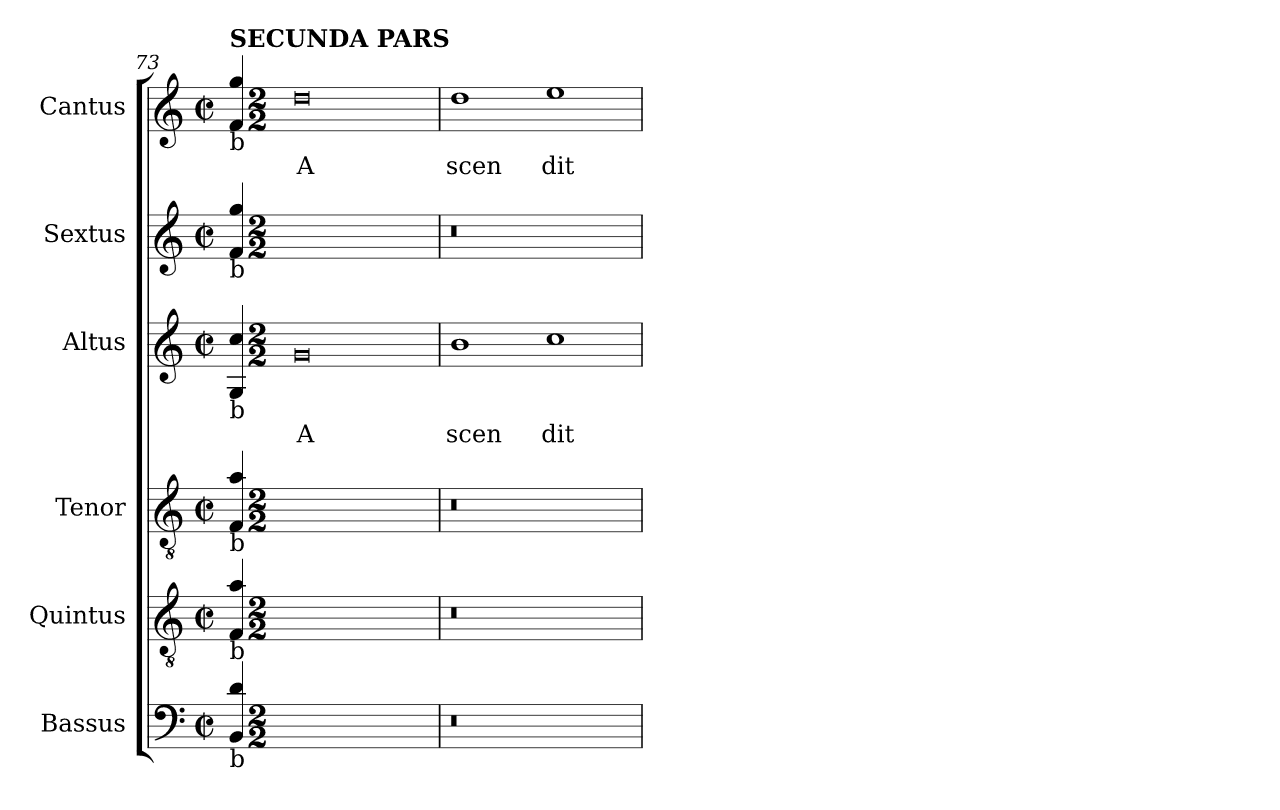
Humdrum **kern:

**kern	**kern	**kern	**kern	**text	**kern	**kern	**text
*part6	*part5	*part4	*part3	*part3	*part2	*part1	*part1
*staff6	*staff5	*staff4	*staff3	*staff3	*staff2	*staff1	*staff1
*I"Bassus	*I"Quintus	*I"Tenor	*I"Altus	*	*I"Sextus	*I"Cantus	*
!!LO:LB:g=z
*clefF4	*clefGv2	*clefGv2	*clefG2	*	*clefG2	*clefG2	*
*k[]	*k[]	*k[]	*k[]	*	*k[]	*k[]	*
*C:	*C:	*C:	*C:	*	*C:	*C:	*
*M2/2	*M2/2	*M2/2	*M2/2	*	*M2/2	*M2/2	*
*met(c|)	*met(c|)	*met(c|)	*met(c|)	*	*met(c|)	*met(c|)	*
=73	=73	=73	=73	=73	=73	=73	=73
!	!	!	!	!	!	!LO:TX:a:B:t=SECUNDA PARS	!
!	!	!	!	!	!	!LO:TX:b:t=b	!
!	!	!	!	!	!LO:TX:b:t=b	!	!
!	!	!	!LO:TX:b:t=b	!	!	!	!
!	!	!LO:TX:b:t=b	!	!	!	!	!
!	!LO:TX:b:t=b	!	!	!	!	!	!
!LO:TX:b:t=b	!	!	!	!	!	!	!
4d/ 4BB/	4a/ 4F/	4a/ 4F/	4cc/ 4G/	.	4gg/ 4f/	4gg/ 4f/	.
*M2/2	*M2/2	*M2/2	*M2/2	*	*M2/2	*M2/2	*
*met(c|)	*met(c|)	*met(c|)	*met(c|)	*	*met(c|)	*met(c|)	*
!	!	!	!	!LO:LY:b:cj	!	!	!LO:LY:b:cj
0ryy	0ryy	0ryy	0g	A	0ryy	0dd	A
=74	=74	=74	=74	=74	=74	=74	=74
!	!	!	!	!LO:LY:b:cj	!	!	!LO:LY:b:cj
0r	0r	0r	1b	scen	0r	1dd	scen
!	!	!	!	!LO:LY:b:cj	!	!	!LO:LY:b:cj
.	.	.	1cc	dit	.	1ee	dit
=	=	=	=	=	=	=	=
*-	*-	*-	*-	*-	*-	*-	*-
